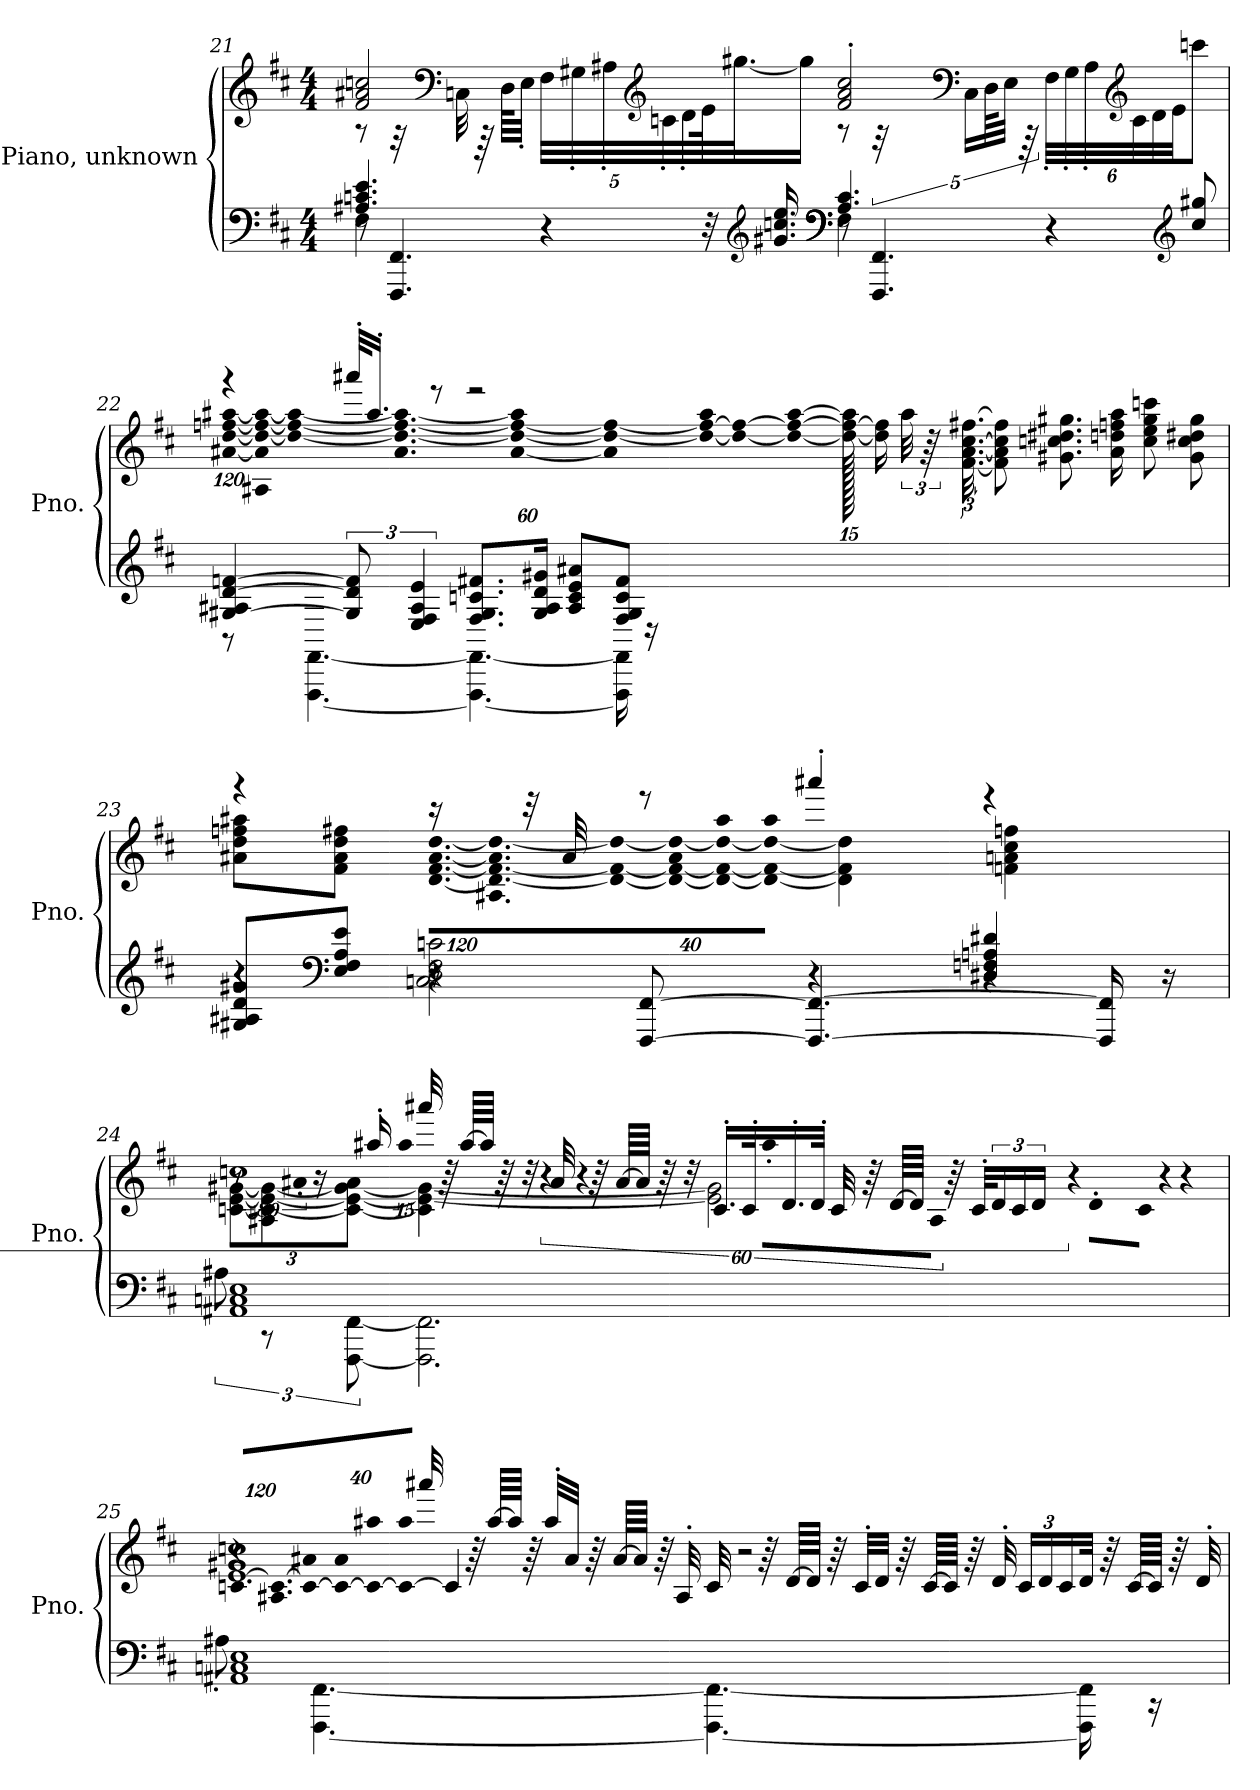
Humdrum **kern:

**kern	**kern
*part1	*part1
*staff2	*staff1
*I"Piano, unknown	*
*I'Pno.	*
!!LO:LB:g=z
*clefF4	*clefG2
*k[f#c#]	*k[f#c#]
*M4/4	*M4/4
=21	=21
*^	*^
*	*^	*	*
4.A#X/ 4.cn/ 4.e/	4F#\	8r	2f#/ 2a#X/ 2ccn/	8r
.	.	4.FFF#/ 4.FF#/	.	32r
*	*	*	*clefF4	*
.	.	.	.	32Cn\
.	.	.	.	64r
.	.	.	.	64D\KLLL
.	.	.	.	32E'\JJJ
*	*	*	*	*Xbrackettup
.	4r	.	.	40F#\LLL
.	.	.	.	40G#X'\
.	.	.	.	40A#X'\
*	*	*	*clefG2	*
.	.	.	.	40cn'\
.	.	.	.	40d'\
32r	.	.	.	64e\K
.	.	.	.	[32.gg#X\J
*clefG2	*	*	*	*
16.g#X/ 16.ccn/ 16.ee/	.	.	.	.
.	.	.	.	16gg#\JJ]
*clefF4	*	*	*	*
4.A#/ 4.c/	4F#\	8r	2f#/' 2a#/' 2cc/'	8r
*	*	*	*	*brackettup
.	.	4.FFF#/ 4.FF#/	.	40r
*	*	*	*clefF4	*
.	.	.	.	20C\LL
.	.	.	.	80D\KL
.	.	.	.	40E\JJJ
.	.	.	.	80r
*	*	*	*	*Xbrackettup
.	4r	.	.	48F#'\LLL
.	.	.	.	48G#'\
.	.	.	.	48A#'\
*	*	*	*clefG2	*
.	.	.	.	48c\
.	.	.	.	48d\
.	.	.	.	48e\JJ
*clefG2	*	*	*	*
8cc/ 8gg#X/	.	.	.	8cccn\J
*	*v	*v	*	*
!!LO:LB:g=z	!!
=22	=22	=22	=22
!	!	!	!LO:N:vis=16
[4G#X/ 4A#X/ [4d/ [4fn/	8r	4r	[1920%107a#X\ [1920%107dd\ [1920%107ffn\ [1920%107aa#X\LL
!	!	!	!LO:N:vis=32
.	.	.	1920%53A#X\ 1920%53a#\] 1920%53dd\_ 1920%53ff\_ 1920%53aa#\_L
!	!	!	!LO:N:vis=64
.	.	.	640%9dd\_ 640%9ff\_ 640%9aa#\_K
.	.	.	36.a#\ 36.dd\_ 36.ff\_ 36.aa#\_
.	[4.FFF#\ [4.FF#\	.	.
!	!	!	!LO:N:vis=64
.	.	.	[640%9a#\ 640%9dd\_ 640%9ff\_ 640%9aa#\]L
!	!	!	!LO:N:vis=64
.	.	.	640%9a#\] 640%9dd\_ 640%9ff\_J
!	!	!	!LO:N:vis=32
.	.	.	1920%53dd\_ 1920%53ff\_ 1920%53aa#\
!	!	!	!LO:N:vis=64
.	.	.	640%9dd\_ 640%9ff\_K
.	.	.	1920%79dd\_ 1920%79ff\_ [1920%79aa#\JJ
12G#/] 12d/] 12f/]	.	32aaa#X'/KLL	1920dd\_ 1920ff\_ 1920aa#\]
.	.	.	16dd\] 16ff\]LL
.	.	16.aa#'/JJ	.
*	*	*	*brackettup
.	.	.	48aa#\JJk
6E/ 6F#/ 6A#/ 6e/	.	.	.
.	.	.	96r
.	.	.	[48.f#\ [48.a#\ [48.cc#\ [48.ff#X\KKL
.	.	8r	.
.	.	.	8f#\] 8a#\] 8cc#\] 8ff#\]J
8.F#/ 8.G#/ 8.cn/ 8.f#X/L	4.FFF#\_ 4.FF#\_	2r	.
.	.	.	8.g#X\ 8.ccn\ 8.dd#X\ 8.gg#X\L
16G#/ 16A#/ 16d/ 16g#X/Jk	.	.	.
.	.	.	16a#\ 16ddn\ 16ffn\ 16aa#\Jk
8A#/ 8c/ 8e/ 8a#X/L	.	.	.
.	.	.	8cc\ 8ee\ 8gg#\ 8cccn\L
8F#/ 8G#/ 8c/ 8f#/J	16FFF#\] 16FF#\]	.	.
.	.	.	8g#\ 8cc\ 8dd#X\ 8gg#\J
.	16r	.	.
1920ryy	1920ryy	1920ryy	.
!!LO:LB:g=z	!!
=23	=23	=23	=23
*	*^	*	*
8G#X/ 8A#X/ 8d/ 8g#X/L	4r	4r	4r	8a#X\ 8dd\ 8ffn\ 8aa#X\L
*clefF4	*	*	*	*
8E/ 8F#/ 8A#/ 8e/J	.	.	.	8f#\ 8a#\ 8dd\ 8ff#X\J
*	*	*	*	*Xbrackettup
!	!	!	!	!LO:N:vis=32.
4r	2Cn\ 2D\ 2F#\ 2cn\	8r	16r	[1920%103d\ [1920%103f#\ [1920%103a#\ [1920%103dd\LLL
!	!	!	!	!LO:N:vis=32.
.	.	.	.	1920%103A#X\ 1920%103d\_ 1920%103f#\_ 1920%103a#\] 1920%103dd\_
.	.	.	32r	.
.	.	.	32a#/	.
!	!	!	!	!LO:N:vis=32
.	.	.	.	640%23d\_ 640%23f#\_ 640%23dd\_
.	.	[8FFF#/ [8FF#/	8r	.
!	!	!	!	!LO:N:vis=32
.	.	.	.	640%23d\_ 640%23f#\_ 640%23a#\ 640%23dd\_
!	!	!	!	!LO:N:vis=32
.	.	.	.	640%23d\_ 640%23f#\_ 640%23dd\_ 640%23aa#\
!	!	!	!	!LO:N:vis=32
.	.	.	.	640%23d\_ 640%23f#\_ 640%23dd\_ 640%23aa#\JJJ
4r	.	4.FFF#/_ 4.FF#/_	4aaa#X'/	.
.	.	.	.	4d\] 4f#\] 4dd\]
4D#X/ 4Fn/ 4An/ 4d#X/	4r	.	4r	.
.	.	.	.	4fn\ 4an\ 4cc#\ 4ffn\
.	.	16FFF#/] 16FF#/]	.	.
.	.	16r	.	.
960ryy	960ryy	960ryy	960ryy	.
*	*v	*v	*	*
!!LO:LB:g=z
=24	=24	=24	=24
*	*	*	*brackettup
*	*^	*	*
!	!	!	!	!LO:N:vis=8
*	*v	*v	*^	*^
*	*	*	*	*	*Xbrackettup
1AA#X 1Cn 1E	12A#X\	1ccn	640%71r	8r	[12cn\ [12e\ [12g#X\L
.	12r	.	.	.	12A#X\ 12c\_ 12e\_ 12g#\_
!	!	!	!LO:N:vis=8	!	!
.	.	.	640%71a#X'\	.	.
.	.	.	.	16r	.
.	[12FFF#\ [12FF#\	.	.	.	12c\_ 12e\_ 12g#\_ 12a#\J
.	.	.	.	16aa#X'/	.
.	.	.	1920ryy	.	.
!	!	!	!LO:N:vis=32	!	!
.	.	.	1920%53aa#\	.	.
!	!	!	!LO:N:vis=32	!	!
.	2.FFF#\] 2.FF#\]	.	1920%53r	32aaa#X/	4c\] 4e\_ 4g#\_
!	!	!	!LO:N:vis=16	!	!
.	.	.	1920%107r	.	.
.	.	.	.	64r	.
.	.	.	.	[64aa#/LLLL	.
.	.	.	.	64aa#/JJJJ]	.
.	.	.	.	64r	.
!	!	!	!LO:N:vis=8	!	!
.	.	.	640%71aa#'\L	.	.
.	.	.	.	32r	.
.	.	.	.	32a#/	.
.	.	.	.	64r	.
.	.	.	.	[64a#/LLLL	.
.	.	.	.	64a#/JJJJ]	.
!	!	!	!LO:N:vis=16	!	!
.	.	.	1920%107A#\Jk	.	.
.	.	.	.	64r	.
.	.	.	.	32r	.
!	!	!	!LO:N:vis=16	!	!
.	.	.	1920%107r	16.c'/LL	2e\] 2g#\]
!	!	!	!LO:N:vis=8	!	!
.	.	.	640%71d'\L	.	.
.	.	.	.	32c'/K	.
.	.	.	.	16.d'/	.
!	!	!	!LO:N:vis=16	!	!
.	.	.	1920%107c\Jk	.	.
.	.	.	.	32d'/JJk	.
!	!	!	!LO:N:vis=16	!	!
.	.	.	1920%107r	.	.
.	.	.	.	32c/	.
!	!	!	!LO:N:vis=4	!	!
.	.	.	1920%427r	.	.
.	.	.	.	64r	.
.	.	.	.	[64d/LLLL	.
.	.	.	.	64d/JJJJ]	.
.	.	.	.	64r	.
.	.	.	.	32c'/KLL	.
.	.	.	.	24d/	.
.	.	.	.	24c/	.
.	.	.	.	24d/JJ	.
1920ryy	1920ryy	1920ryy	.	1920ryy	1920ryy
!!LO:LB:g=z
=25	=25	=25	=25	=25	=25
!	!	!LO:N:vis=32.	!	!	!
*	*	*	*	*v	*v
1AA#X 1Cn 1E	8A#X'\	[1920%103cn/LLL	1e 1g#X 1ccn	4r
!	!	!LO:N:vis=32.	!	!
.	.	1920%103A#X/ 1920%103c/_	.	.
!	!	!LO:N:vis=32	!	!
.	.	640%23c/_ 640%23a#X/	.	.
.	[4.FFF#\ [4.FF#\	.	.	.
!	!	!LO:N:vis=32	!	!
.	.	640%23c/_ 640%23a#/	.	.
!	!	!LO:N:vis=32	!	!
.	.	640%23c/_ 640%23aa#X/	.	.
!	!	!LO:N:vis=32	!	!
.	.	640%23c/_ 640%23aa#/JJJ	.	.
.	.	.	.	32aaa#X/
.	.	4c/]	.	.
.	.	.	.	64r
.	.	.	.	[64aa#/LLLL
.	.	.	.	64aa#/JJJJ]
.	.	.	.	64r
.	.	.	.	32aa#'/LLL
.	.	.	.	32a#/JJJ
.	.	.	.	64r
.	.	.	.	[64a#/LLLL
.	.	.	.	64a#/JJJJ]
.	.	.	.	64r
.	.	.	.	32A#'/
.	4.FFF#\_ 4.FF#\_	.	.	32c/
.	.	2r	.	.
.	.	.	.	64r
.	.	.	.	[64d/LLLL
.	.	.	.	64d/JJJJ]
.	.	.	.	64r
.	.	.	.	32c'/LLL
.	.	.	.	32d/JJJ
.	.	.	.	64r
.	.	.	.	[64c/LLLL
.	.	.	.	64c/JJJJ]
.	.	.	.	64r
.	.	.	.	32d'/
.	.	.	.	24c/LL
.	.	.	.	24d/
.	.	.	.	24c/
.	16FFF#\] 16FF#\]	.	.	32d/JJk
.	.	.	.	64r
.	.	.	.	[64c/LLLL
.	16r	.	.	64c/JJJJ]
.	.	.	.	64r
.	.	.	.	32d'/
960ryy	960ryy	.	960ryy	960ryy
*v	*v	*	*	*
*	*v	*v	*v
=	=
*-	*-
